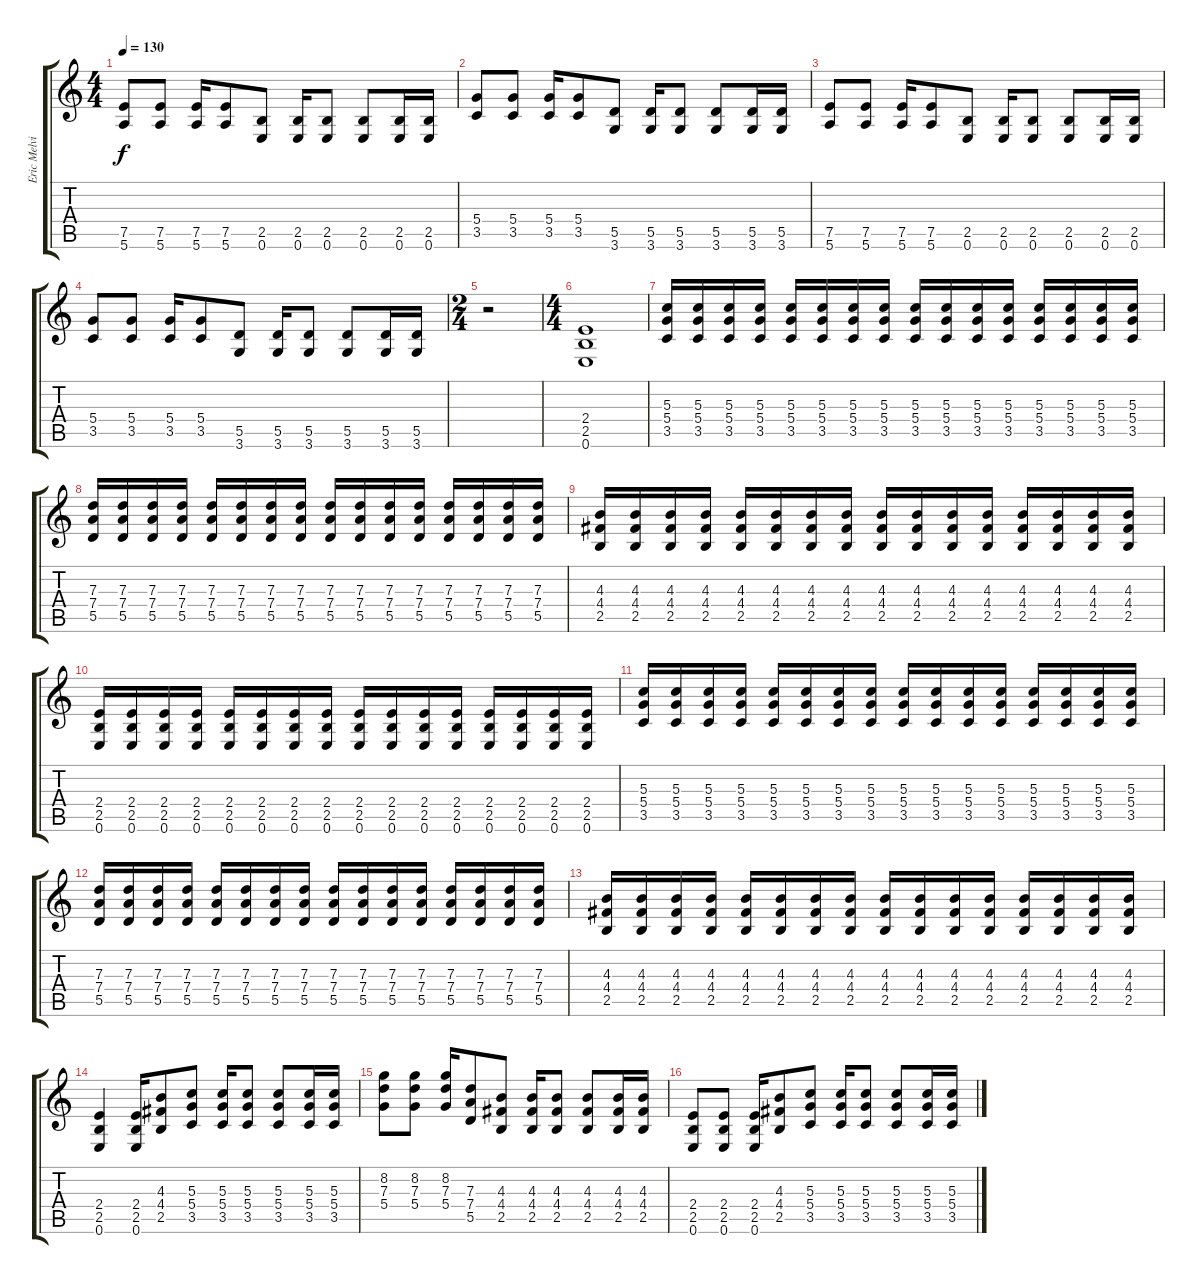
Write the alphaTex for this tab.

\track ("Eric Melvin Rhythm" "Eric Melvi") {instrument distortionguitar}
\staff {score tabs}
\tuning (E4 B3 G3 D3 A2 E2) {hide}
\ts (4 4)
\tempo 130
\clef g2
\ks c
(7.5 5.6).8{dy f} (7.5 5.6).8 (7.5 5.6).16 (7.5 5.6).8 (2.5 0.6).8 (2.5 0.6).16 (2.5 0.6).8 (2.5 0.6).8 (2.5 0.6).16 (2.5 0.6).16 |
(5.4 3.5).8 (5.4 3.5).8 (5.4 3.5).16 (5.4 3.5).8 (5.5 3.6).8 (5.5 3.6).16 (5.5 3.6).8 (5.5 3.6).8 (5.5 3.6).16 (5.5 3.6).16 |
(7.5 5.6).8 (7.5 5.6).8 (7.5 5.6).16 (7.5 5.6).8 (2.5 0.6).8 (2.5 0.6).16 (2.5 0.6).8 (2.5 0.6).8 (2.5 0.6).16 (2.5 0.6).16 |
(5.4 3.5).8 (5.4 3.5).8 (5.4 3.5).16 (5.4 3.5).8 (5.5 3.6).8 (5.5 3.6).16 (5.5 3.6).8 (5.5 3.6).8 (5.5 3.6).16 (5.5 3.6).16 |
\ts (2 4)
r.2 |
\ts (4 4)
(2.4 2.5 0.6).1 |
(5.3 5.4 3.5).16 (5.3 5.4 3.5).16 (5.3 5.4 3.5).16 (5.3 5.4 3.5).16 (5.3 5.4 3.5).16 (5.3 5.4 3.5).16 (5.3 5.4 3.5).16 (5.3 5.4 3.5).16 (5.3 5.4 3.5).16 (5.3 5.4 3.5).16 (5.3 5.4 3.5).16 (5.3 5.4 3.5).16 (5.3 5.4 3.5).16 (5.3 5.4 3.5).16 (5.3 5.4 3.5).16 (5.3 5.4 3.5).16 |
(7.3 7.4 5.5).16 (7.3 7.4 5.5).16 (7.3 7.4 5.5).16 (7.3 7.4 5.5).16 (7.3 7.4 5.5).16 (7.3 7.4 5.5).16 (7.3 7.4 5.5).16 (7.3 7.4 5.5).16 (7.3 7.4 5.5).16 (7.3 7.4 5.5).16 (7.3 7.4 5.5).16 (7.3 7.4 5.5).16 (7.3 7.4 5.5).16 (7.3 7.4 5.5).16 (7.3 7.4 5.5).16 (7.3 7.4 5.5).16 |
(4.3 4.4 2.5).16 (4.3 4.4 2.5).16 (4.3 4.4 2.5).16 (4.3 4.4 2.5).16 (4.3 4.4 2.5).16 (4.3 4.4 2.5).16 (4.3 4.4 2.5).16 (4.3 4.4 2.5).16 (4.3 4.4 2.5).16 (4.3 4.4 2.5).16 (4.3 4.4 2.5).16 (4.3 4.4 2.5).16 (4.3 4.4 2.5).16 (4.3 4.4 2.5).16 (4.3 4.4 2.5).16 (4.3 4.4 2.5).16 |
(2.4 2.5 0.6).16 (2.4 2.5 0.6).16 (2.4 2.5 0.6).16 (2.4 2.5 0.6).16 (2.4 2.5 0.6).16 (2.4 2.5 0.6).16 (2.4 2.5 0.6).16 (2.4 2.5 0.6).16 (2.4 2.5 0.6).16 (2.4 2.5 0.6).16 (2.4 2.5 0.6).16 (2.4 2.5 0.6).16 (2.4 2.5 0.6).16 (2.4 2.5 0.6).16 (2.4 2.5 0.6).16 (2.4 2.5 0.6).16 |
(5.3 5.4 3.5).16 (5.3 5.4 3.5).16 (5.3 5.4 3.5).16 (5.3 5.4 3.5).16 (5.3 5.4 3.5).16 (5.3 5.4 3.5).16 (5.3 5.4 3.5).16 (5.3 5.4 3.5).16 (5.3 5.4 3.5).16 (5.3 5.4 3.5).16 (5.3 5.4 3.5).16 (5.3 5.4 3.5).16 (5.3 5.4 3.5).16 (5.3 5.4 3.5).16 (5.3 5.4 3.5).16 (5.3 5.4 3.5).16 |
(7.3 7.4 5.5).16 (7.3 7.4 5.5).16 (7.3 7.4 5.5).16 (7.3 7.4 5.5).16 (7.3 7.4 5.5).16 (7.3 7.4 5.5).16 (7.3 7.4 5.5).16 (7.3 7.4 5.5).16 (7.3 7.4 5.5).16 (7.3 7.4 5.5).16 (7.3 7.4 5.5).16 (7.3 7.4 5.5).16 (7.3 7.4 5.5).16 (7.3 7.4 5.5).16 (7.3 7.4 5.5).16 (7.3 7.4 5.5).16 |
(4.3 4.4 2.5).16 (4.3 4.4 2.5).16 (4.3 4.4 2.5).16 (4.3 4.4 2.5).16 (4.3 4.4 2.5).16 (4.3 4.4 2.5).16 (4.3 4.4 2.5).16 (4.3 4.4 2.5).16 (4.3 4.4 2.5).16 (4.3 4.4 2.5).16 (4.3 4.4 2.5).16 (4.3 4.4 2.5).16 (4.3 4.4 2.5).16 (4.3 4.4 2.5).16 (4.3 4.4 2.5).16 (4.3 4.4 2.5).16 |
(2.4 2.5 0.6).4 (2.4 2.5 0.6).16 (4.3 4.4 2.5).8 (5.3 5.4 3.5).8 (5.3 5.4 3.5).16 (5.3 5.4 3.5).8 (5.3 5.4 3.5).8 (5.3 5.4 3.5).16 (5.3 5.4 3.5).16 |
(8.2 7.3 5.4).8 (8.2 7.3 5.4).8 (8.2 7.3 5.4).16 (7.3 7.4 5.5).8 (4.3 4.4 2.5).8 (4.3 4.4 2.5).16 (4.3 4.4 2.5).8 (4.3 4.4 2.5).8 (4.3 4.4 2.5).16 (4.3 4.4 2.5).16 |
(2.4 2.5 0.6).8 (2.4 2.5 0.6).8 (2.4 2.5 0.6).16 (4.3 4.4 2.5).8 (5.3 5.4 3.5).8 (5.3 5.4 3.5).16 (5.3 5.4 3.5).8 (5.3 5.4 3.5).8 (5.3 5.4 3.5).16 (5.3 5.4 3.5).16
